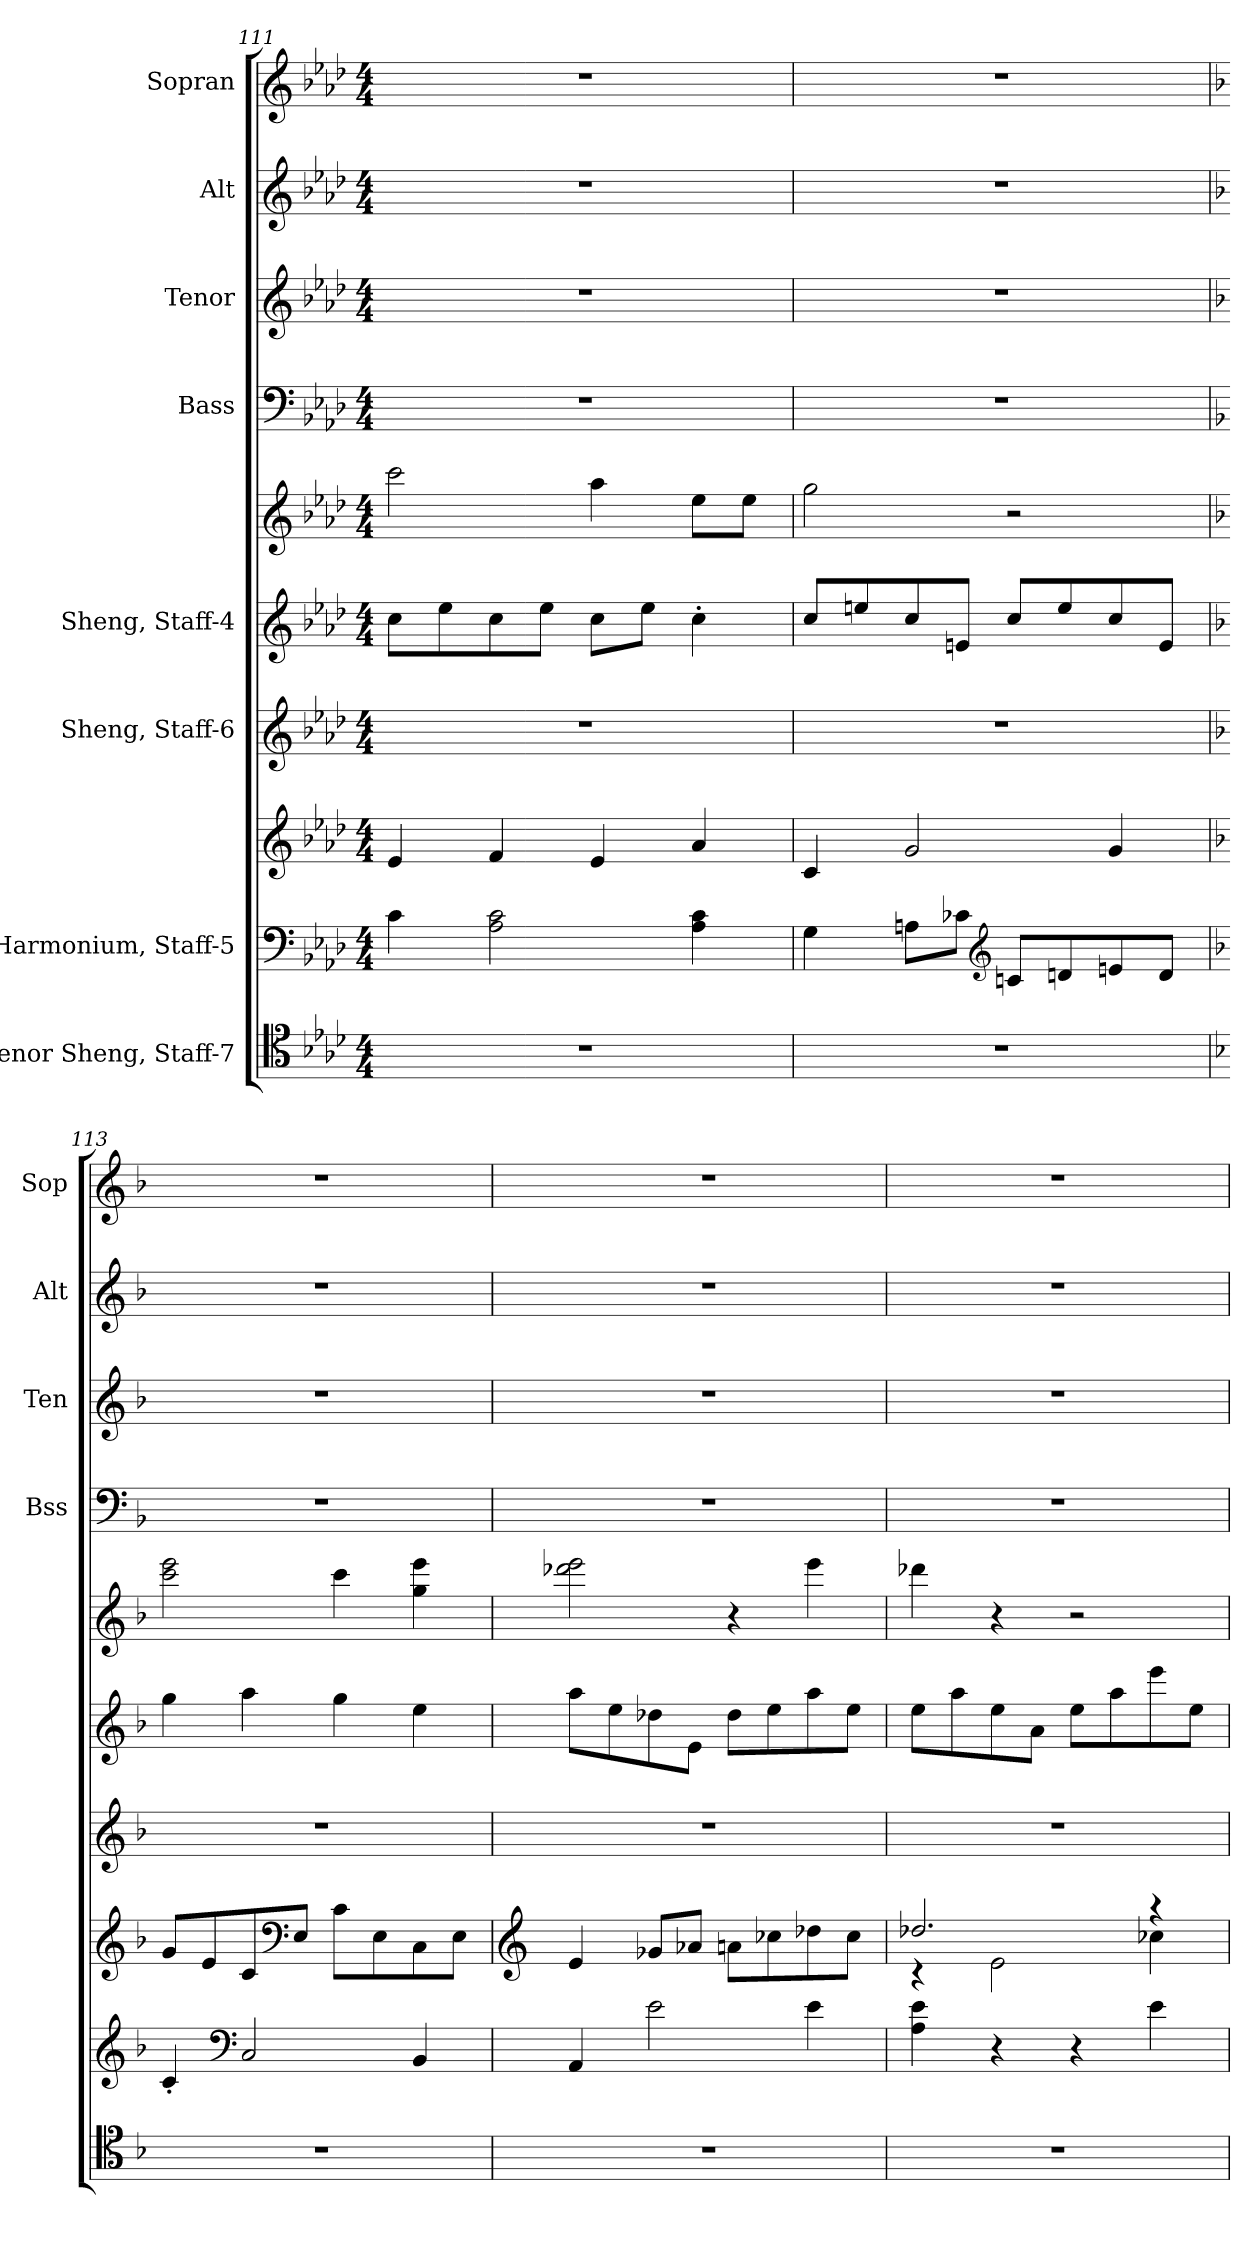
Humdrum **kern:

**kern	**kern	**kern	**kern	**kern	**kern	**kern	**kern	**kern	**kern
*part8	*part7	*part7	*part6	*part5	*part5	*part4	*part3	*part2	*part1
*staff10	*staff9	*staff8	*staff7	*staff6	*staff5	*staff4	*staff3	*staff2	*staff1
*I"Tenor Sheng, Staff-7	*I"Harmonium, Staff-5	*	*I"Sheng, Staff-6	*I"Sheng, Staff-4	*	*I"Bass	*I"Tenor	*I"Alt	*I"Sopran
*	*	*	*	*	*	*I'Bss	*I'Ten	*I'Alt	*I'Sop
!!LO:PB:g=z
*clefC4	*clefF4	*clefG2	*clefG2	*clefG2	*clefG2	*clefF4	*clefG2	*clefG2	*clefG2
*	*	*	*	*	*	*	*ITrd4c7	*	*ITrd2c3
*k[b-e-a-d-]	*k[b-e-a-d-]	*k[b-e-a-d-]	*k[b-e-a-d-]	*k[b-e-a-d-]	*k[b-e-a-d-]	*k[b-e-a-d-]	*k[b-e-a-d-g-]	*k[b-e-a-d-]	*k[b-]
*M4/4	*M4/4	*M4/4	*M4/4	*M4/4	*M4/4	*M4/4	*M4/4	*M4/4	*M4/4
=111	=111	=111	=111	=111	=111	=111	=111	=111	=111
1r	4c\	4e-/	1r	8cc\L	2ccc\	1r	1r	1r	1r
.	.	.	.	8ee-\	.	.	.	.	.
.	2A-\ 2c\	4f/	.	8cc\	.	.	.	.	.
.	.	.	.	8ee-\J	.	.	.	.	.
.	.	4e-/	.	8cc\L	4aa-\	.	.	.	.
.	.	.	.	8ee-\J	.	.	.	.	.
.	4A-\ 4c\	4a-/	.	4cc'\	8ee-\L	.	.	.	.
.	.	.	.	.	8ee-\J	.	.	.	.
=112	=112	=112	=112	=112	=112	=112	=112	=112	=112
1r	4G\	4c/	1r	8cc/L	2gg\	1r	1r	1r	1r
.	.	.	.	8een/	.	.	.	.	.
.	8An\L	2g/	.	8cc/	.	.	.	.	.
.	8c-X\J	.	.	8en/J	.	.	.	.	.
*	*clefG2	*	*	*	*	*	*	*	*
.	8cn/L	.	.	8cc/L	2r	.	.	.	.
.	8dn/	.	.	8ee/	.	.	.	.	.
.	8en/	4g/	.	8cc/	.	.	.	.	.
.	8d/J	.	.	8e/J	.	.	.	.	.
=113	=113	=113	=113	=113	=113	=113	=113	=113	=113
*k[b-]	*k[b-]	*k[b-]	*k[b-]	*k[b-]	*k[b-]	*k[b-]	*k[b-e-]	*k[b-]	*k[f#c#]
1r	4c'/	8g/L	1r	4gg\	2ccc\ 2eee\	1r	1r	1r	1r
.	.	8e/	.	.	.	.	.	.	.
*	*clefF4	*	*	*	*	*	*	*	*
.	2C/	8c/	.	4aa\	.	.	.	.	.
*	*	*clefF4	*	*	*	*	*	*	*
.	.	8E/J	.	.	.	.	.	.	.
.	.	8c\L	.	4gg\	4ccc\	.	.	.	.
.	.	8E\	.	.	.	.	.	.	.
.	4BB-/	8C\	.	4ee\	4gg\ 4eee\	.	.	.	.
.	.	8E\J	.	.	.	.	.	.	.
!!LO:PB:g=z
=114	=114	=114	=114	=114	=114	=114	=114	=114	=114
*	*	*clefG2	*	*	*	*	*	*	*
1r	4AA/	4e/	1r	8aa\L	2ddd-X\ 2eee\	1r	1r	1r	1r
.	.	.	.	8ee\	.	.	.	.	.
.	2e\	8g-X/L	.	8dd-X\	.	.	.	.	.
.	.	8a-X/J	.	8e\J	.	.	.	.	.
.	.	8an\L	.	8dd-\L	4r	.	.	.	.
.	.	8cc-X\	.	8ee\	.	.	.	.	.
.	4e\	8dd-X\	.	8aa\	4eee\	.	.	.	.
.	.	8cc-\J	.	8ee\J	.	.	.	.	.
=115	=115	=115	=115	=115	=115	=115	=115	=115	=115
*	*	*^	*	*	*	*	*	*	*
1r	4A\ 4e\	2.dd-X/	4r	1r	8ee\L	4ddd-X\	1r	1r	1r	1r
.	.	.	.	.	8aa\	.	.	.	.	.
.	4r	.	2e\	.	8ee\	4r	.	.	.	.
.	.	.	.	.	8a\J	.	.	.	.	.
.	4r	.	.	.	8ee\L	2r	.	.	.	.
.	.	.	.	.	8aa\	.	.	.	.	.
.	4e\	4r	4cc-X\	.	8eee\	.	.	.	.	.
.	.	.	.	.	8ee\J	.	.	.	.	.
*	*	*v	*v	*	*	*	*	*	*	*
=	=	=	=	=	=	=	=	=	=
*-	*-	*-	*-	*-	*-	*-	*-	*-	*-
